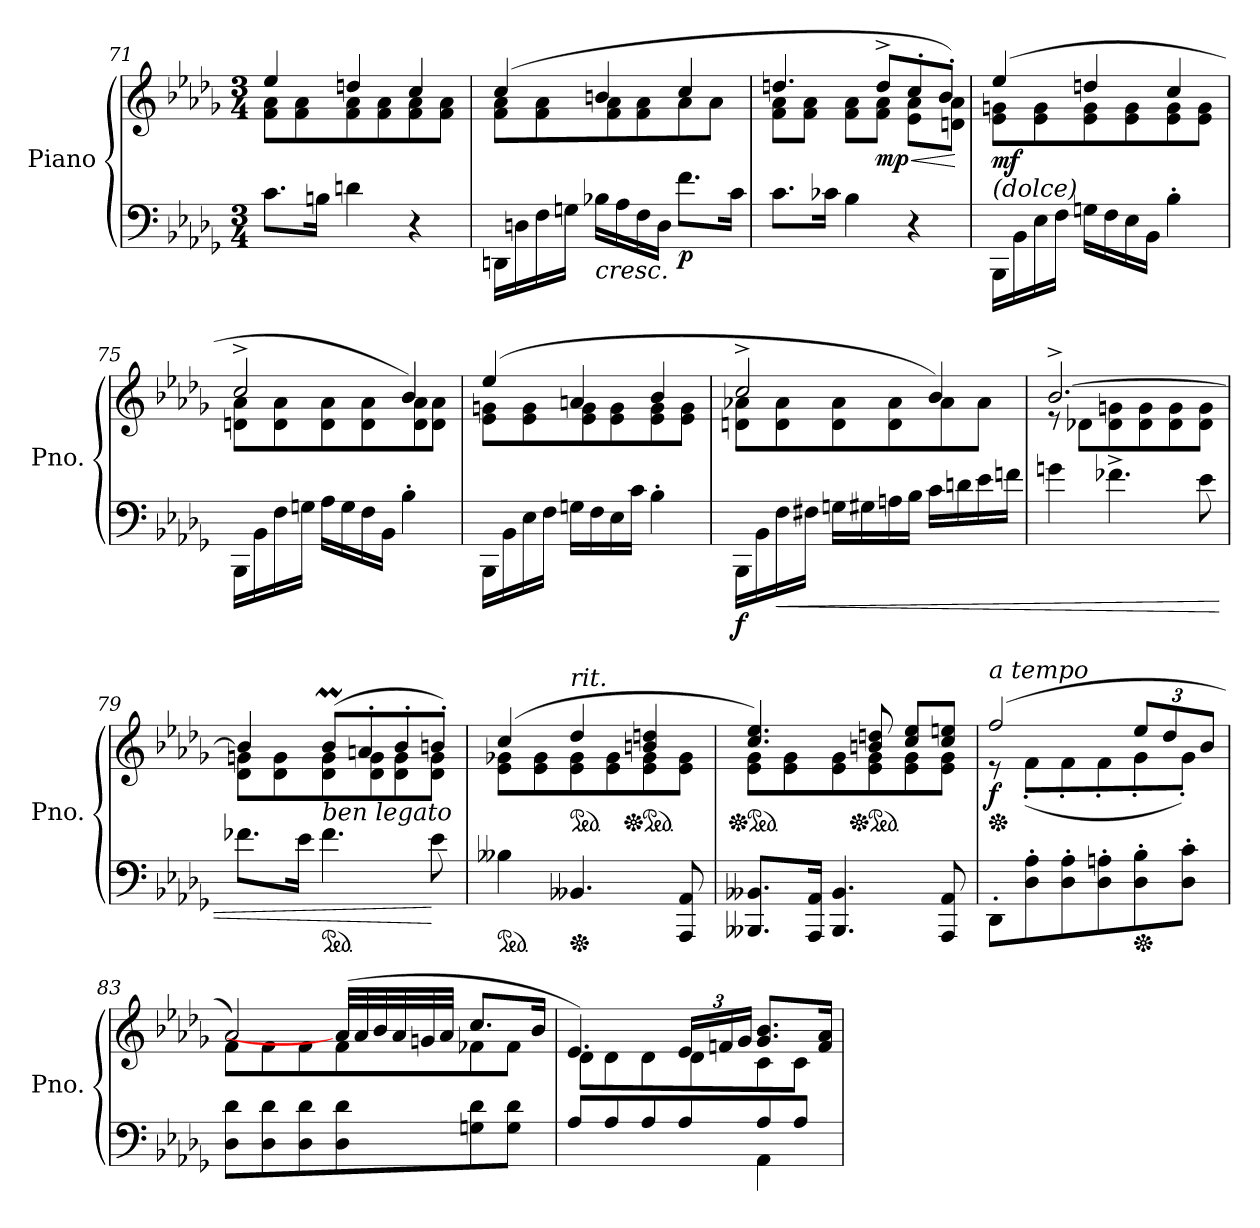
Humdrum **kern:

**kern	**kern	**dynam
*part1	*part1	*part1
*staff2	*staff1	*staff1/2
*I"Piano	*	*
*I'Pno.	*	*
!!LO:LB:g=z
*clefF4	*clefG2	*
*k[b-e-a-d-g-]	*k[b-e-a-d-g-]	*
*M3/4	*M3/4	*
=71	=71	=71
*	*^	*
8.c\L	4ee-/	8f\ 8a-\L	.
.	.	8f\ 8a-\	.
16Bn\Jk	.	.	.
4dn\	4ddn/	8f\ 8a-\	.
.	.	8f\ 8a-\	.
4r	4cc/	8f\ 8a-\	.
.	.	8f\ 8a-\J	.
=72	=72	=72	=72
16DDn\LL	(4cc/	8f\ 8a-\L	.
16Dn\	.	.	.
16F\	.	8f\ 8a-\	.
16Gn\JJ	.	.	.
!	!	!	!LO:HP:b=2
16B-X\LL	4bn/	8f\ 8a-\	<
16A-\	.	.	.
16F\	.	8f\ 8a-\	.
16D\JJ	.	.	.
*	*MM76	*	*
!	!	!	!LO:DY:b=2
8.f\L	4cc/	8a-\	p
.	.	8a-\J	.
16c\Jk	.	.	.
=73	=73	=73	=73
*	*MM80	*	*
8.c\L	4.ddn/	8f\ 8a-\L	.
.	.	8f\ 8a-\J	.
16c-X\Jk	.	.	.
*	*MM76	*	*
4B-\	.	8f\ 8a-\L	.
!	!	!	!LO:HP:b
!	!	!	!LO:DY:n=1:b
.	8dd^/L	8f\ 8a-\J	< mp
*	*MM72	*	*
4r	8cc'/	8e-\ 8a-\L	.
.	8b-'/J)	8dn\ 8a-\J	.
*	*v	*v	*
.	.	[
!!LO:LB:g=z
=74	=74	=74
*	*MM80	*
*	*^	*
!LO:TX:a:i:t=(dolce)	!	!	!
!	!	!	!LO:DY:b
16BBB-\LL	(4ee-/	8e-\ 8gn\L	mf
16BB-\	.	.	.
16E-\	.	8e-\ 8g\	.
16F\JJ	.	.	.
16Gn\LL	4ddn/	8e-\ 8g\	.
16F\	.	.	.
16E-\	.	8e-\ 8g\	.
16BB-\JJ	.	.	.
4B-'\	4cc/	8e-\ 8g\	[
.	.	8e-\ 8g\J	.
=75	=75	=75	=75
16BBB-\LL	2cc^/	8dn\ 8a-\L	.
16BB-\	.	.	.
16F\	.	8d\ 8a-\	.
16Gn\JJ	.	.	.
16A-\LL	.	8d\ 8a-\	.
16G\	.	.	.
16F\	.	8d\ 8a-\	.
16BB-\JJ	.	.	.
*	*MM76	*	*
4B-'\	4b-/)	8d\ 8a-\	.
.	.	8d\ 8a-\J	.
=76	=76	=76	=76
*	*MM80	*	*
16BBB-\LL	(4ee-/	8e-\ 8gn\L	.
16BB-\	.	.	.
16E-\	.	8e-\ 8g\	.
16F\JJ	.	.	.
16Gn\LL	4an/	8e-\ 8g\	.
16F\	.	.	.
16E-\	.	8e-\ 8g\	.
16c\JJ	.	.	.
4B-'\	4b-/	8e-\ 8g\	.
.	.	8e-\ 8g\J	.
!!LO:LB:g=z	!!
=77	=77	=77	=77
!	!	!	!LO:DY:b=2
16BBB-\LL	2cc^/	8dn\ 8a-X\L	f
16BB-\	.	.	.
!	!	!	!LO:HP:b=2
16F\	.	8d\ 8a-\	<
16F#X\JJ	.	.	.
*	*MM76	*	*
16Gn\LL	.	8d\ 8a-\	.
16G#X\	.	.	.
16An\	.	8d\ 8a-\	.
16B-\JJ	.	.	.
*	*MM72	*	*
16c\LL	4b-/)	8a-\	.
16dn\	.	.	.
16e-\	.	8a-\J	.
16fn\JJ	.	.	.
=78	=78	=78	=78
*	*MM80	*	*
4gn\	[2.b-^/	8r	.
.	.	8d-X\L	.
4.f-X^\	.	8d-\ 8gn\	.
.	.	8d-\ 8g\	.
.	.	8d-\ 8g\	.
8e-\	.	8d-\ 8g\J	.
=79	=79	=79	=79
8.f-X\L	4b-/]	8d-\ 8gn\L	.
.	.	8d-\ 8g\	.
16e-\Jk	.	.	.
*ped	*	*	*
!LO:TX:a:i:t=ben legato	!	!	!
4.f-\	(8b-M/L	8d-\ 8g\	.
.	8an'/	8d-\ 8g\	.
.	8b-'/	8d-\ 8g\	.
8e-\	8bn'/J)	8d-\ 8g\J	[
=80	=80	=80	=80
*ped	*	*	*
4B--X\	(4cc/	8e-\ 8g-X\L	.
.	.	8e-\ 8g-\	.
*Xped	*	*	*
*	*ped	*	*
*	*MM76	*	*
!	!LO:TX:a:i:t=rit.	!	!
4.BB--X/	4dd-/	8e-\ 8g-\	.
.	.	8e-\ 8g-\	.
*	*Xped	*	*
*	*ped	*	*
*	*MM72	*	*
.	4bn/ 4ddn/	8e-\ 8g-\	.
8AAA-/ 8AA-/	.	8e-\ 8g-\J	.
!!LO:PB:g=z	!!
=81	=81	=81	=81
*	*Xped	*	*
*	*ped	*	*
*	*MM68	*	*
8.BBB--X/ 8.BB--X/L	4.cc/ 4.ee-/)	8e-\ 8g-\L	.
.	.	8e-\ 8g-\	.
16AAA-/ 16AA-/Jk	.	.	.
*	*MM66	*	*
4.BBB--/ 4.BB--/	.	8e-\ 8g-\	.
*	*Xped	*	*
*	*ped	*	*
.	8bn/ 8ddn/	8e-\ 8g-\	.
*	*MM64	*	*
.	8cc/ 8ee-/L	8e-\ 8g-\	.
8AAA-/ 8AA-/	8cc/ 8een/J	8e-\ 8g-\J	.
=82	=82	=82	=82
*	*Xped	*	*
*	*MM84	*	*
!	!LO:TX:a:i:t=a tempo	!	!
!	!	!	!LO:DY:b
8DD-'\L	(2ff/	8r	f
8D-\' 8A-\'	.	(8f'\L	.
8D-\' 8A-\'	.	8f'\	.
8D-\' 8An\'	.	8f'\	.
*Xped	*	*	*
*	*MM80	*	*
8D-\' 8B-\'	12ee-/L	8g-'\	.
.	12dd-/	.	.
8D-\' 8c\'J	.	8g-'\J)	.
.	12b-/J	.	.
*	*v	*v	*
=83	=83	=83
*	*MM84	*
*	*^	*
*	*	*^	*
8D-\ 8d-\L	2a-/)	8f\L	[4.a-/yy	.
8D-\ 8d-\	.	8f\	.	.
8D-\ 8d-\	.	8f\	.	.
*	*	*	*Xtuplet	*
*	*MM76	*	*	*
8D-\ 8d-\	.	8f\	(48a-/L]	.
.	.	.	48a-/	.
.	.	.	48b-/	.
.	.	.	48a-/	.
.	.	.	48gn/	.
.	.	.	48a-/J	.
*	*MM80	*	*	*
8Gn\ 8d-\	8.cc/L	8f-X\	4reyy	.
8G\ 8d-\J	.	8f-\J	.	.
.	16b-/Jk	.	.	.
*	*v	*v	*v	*
=84	=84	=84
*	*MM84	*
*^	*^	*
8A-/L	2ryy	4.e-/)	8d-\L	.
8A-/	.	.	8d-\	.
8A-/	.	.	8d-\	.
*	*	*tuplet	*	*
*	*	*MM76	*	*
8A-/	.	24e-/LL	8d-\	.
.	.	24fn/	.	.
.	.	24g-/JJ	.	.
*	*	*MM80	*	*
8A-/	4AA-\	8.g-/ 8.b-/L	8c\	.
8A-/J	.	.	8c\J	.
.	.	16f/ 16a-/Jk	.	.
*v	*v	*	*	*
*	*v	*v	*
=	=	=
*-	*-	*-
